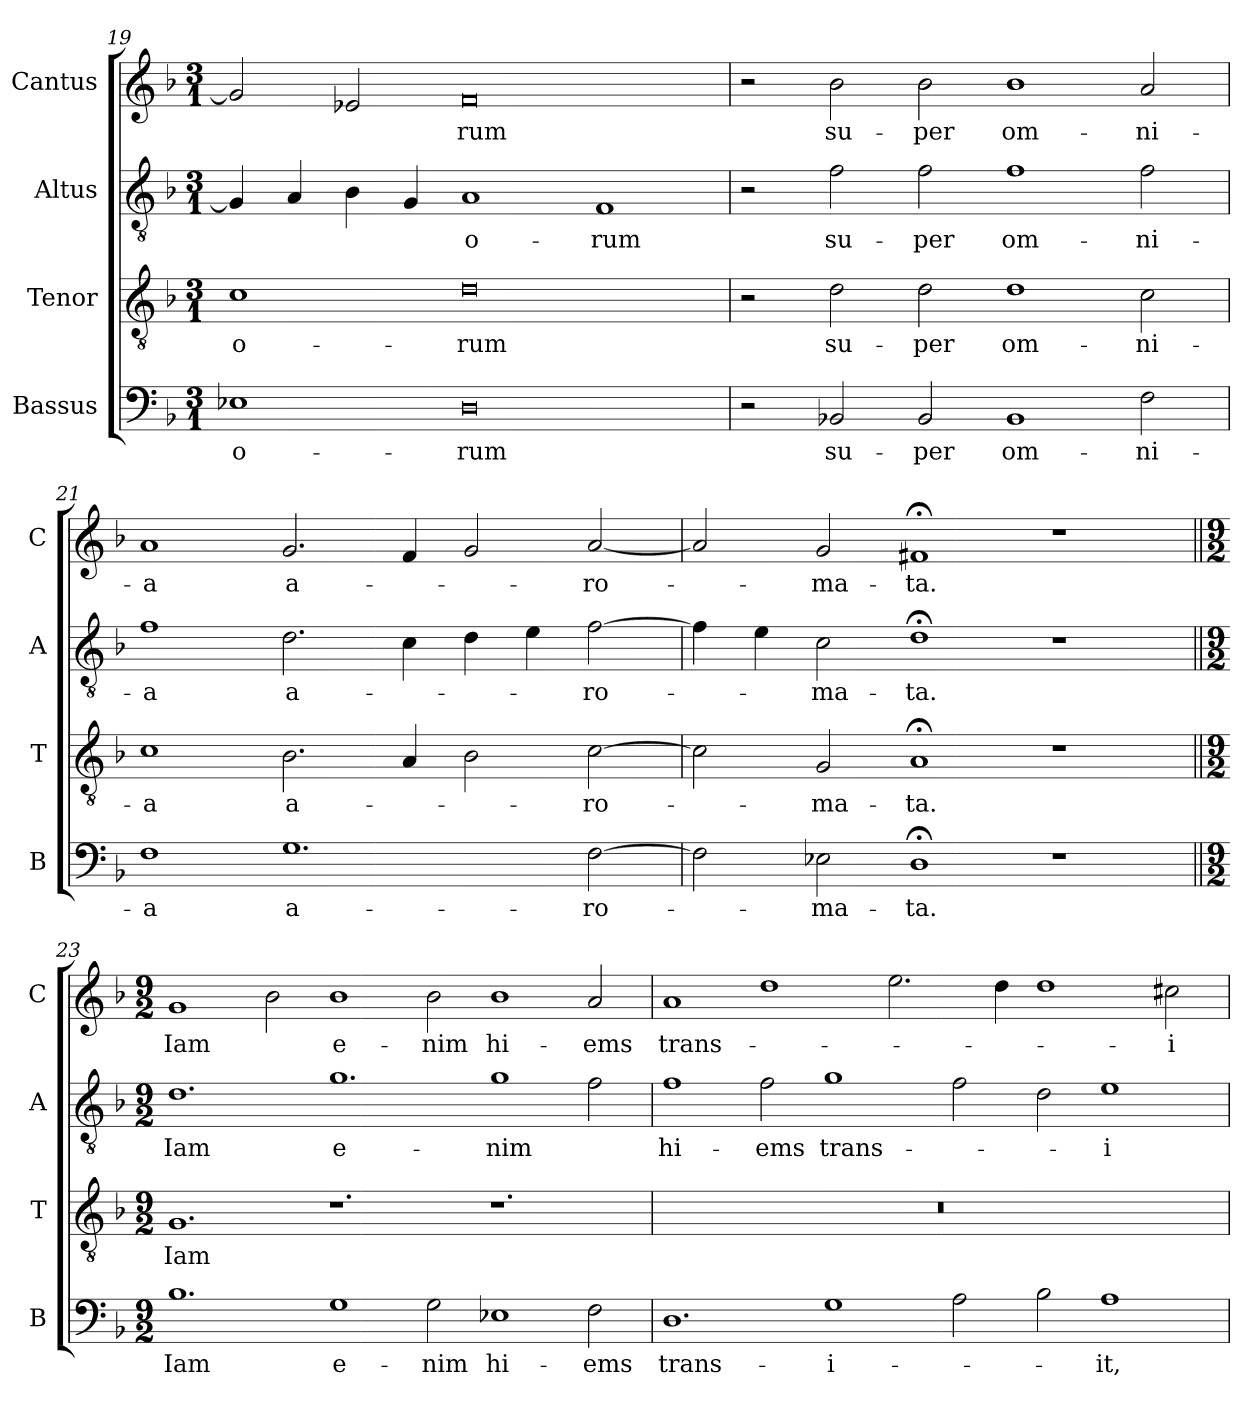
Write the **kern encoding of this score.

**kern	**text	**kern	**text	**kern	**text	**kern	**text
*part4	*part4	*part3	*part3	*part2	*part2	*part1	*part1
*staff4	*staff4	*staff3	*staff3	*staff2	*staff2	*staff1	*staff1
*I"Bassus	*	*I"Tenor	*	*I"Altus	*	*I"Cantus	*
*I'B	*	*I'T	*	*I'A	*	*I'C	*
!!LO:LB:g=z
*clefF4	*	*clefGv2	*	*clefGv2	*	*clefG2	*
*k[b-]	*	*k[b-]	*	*k[b-]	*	*k[b-]	*
*M3/1	*	*M3/1	*	*M3/1	*	*M3/1	*
=19	=19	=19	=19	=19	=19	=19	=19
1E-X	-o-	1c	-o-	4G]	.	2g]	.
.	.	.	.	4A	.	.	.
.	.	.	.	4B-	.	2e-X	.
.	.	.	.	4G	.	.	.
!	!	!	!	!	!LO:LY:i	!	!
0D	-rum	0d	-rum	1A	-o-	0f	-rum
!	!	!	!	!	!LO:LY:i	!	!
.	.	.	.	1F	-rum	.	.
=20	=20	=20	=20	=20	=20	=20	=20
2r	.	2r	.	2r	.	2r	.
!	!	!	!	!	!LO:LY:i	!	!
2BB-X	su-	2d	su-	2f	su-	2b-	su-
!	!	!	!	!	!LO:LY:i	!	!
2BB-	-per	2d	-per	2f	-per	2b-	-per
!	!	!	!	!	!LO:LY:i	!	!
1BB-	om-	1d	om-	1f	om-	1b-	om-
!	!	!	!	!	!LO:LY:i	!	!
2F	-ni-	2c	-ni-	2f	-ni-	2a	-ni-
=21	=21	=21	=21	=21	=21	=21	=21
!	!	!	!	!	!LO:LY:i	!	!
1F	-a	1c	-a	1f	-a	1a	-a
!	!	!	!LO:LY:i	!	!LO:LY:i	!	!
1.G	a-	2.B-	a-	2.d	a-	2.g	a-
.	.	4A	.	4c	.	4f	.
.	.	2B-	.	4d	.	2g	.
.	.	.	.	4e	.	.	.
!	!	!	!LO:LY:i	!	!LO:LY:i	!	!
[2F	-ro-	[2c	-ro-	[2f	-ro-	[2a	-ro-
!!LO:LB:g=z
=22	=22	=22	=22	=22	=22	=22	=22
2F]	.	2c]	.	4f]	.	2a]	.
.	.	.	.	4e	.	.	.
!	!	!	!LO:LY:i	!	!LO:LY:i	!	!
2E-X	-ma-	2G	-ma-	2c	-ma-	2g	-ma-
!	!	!	!LO:LY:i	!	!LO:LY:i	!	!
1D;<	-ta.	1A;<	-ta.	1d;<	-ta.	1f#X;<	-ta.
1r	.	1r	.	1r	.	1r	.
=23||	=23||	=23||	=23||	=23||	=23||	=23||	=23||
*M9/2	*	*M9/2	*	*M9/2	*	*M9/2	*
!	!	!	!LO:LY:i	!	!	!	!
1.B-	Iam	1.G	Iam	1.d	Iam	1g	Iam
.	.	.	.	.	.	2b-	.
1G	e-	1.r	.	1.g	e-	1b-	e-
2G	-nim	.	.	.	.	2b-	-nim
1E-X	hi-	1.r	.	1g	-nim	1b-	hi-
2F	-ems	.	.	2f	.	2a	-ems
!!LO:LB:g=z
=24	=24	=24	=24	=24	=24	=24	=24
1.D	trans-	2%9r	.	1f	hi-	1a	trans-
.	.	.	.	2f	-ems	1dd	.
1G	-i-	.	.	1g	trans-	.	.
.	.	.	.	.	.	2.ee	.
2A	.	.	.	2f	.	.	.
.	.	.	.	.	.	4dd	.
2B-	.	.	.	2d	.	1dd	.
1A	-it,	.	.	1e	-i-	.	.
.	.	.	.	.	.	2cc#X	-i-
=	=	=	=	=	=	=	=
*-	*-	*-	*-	*-	*-	*-	*-
